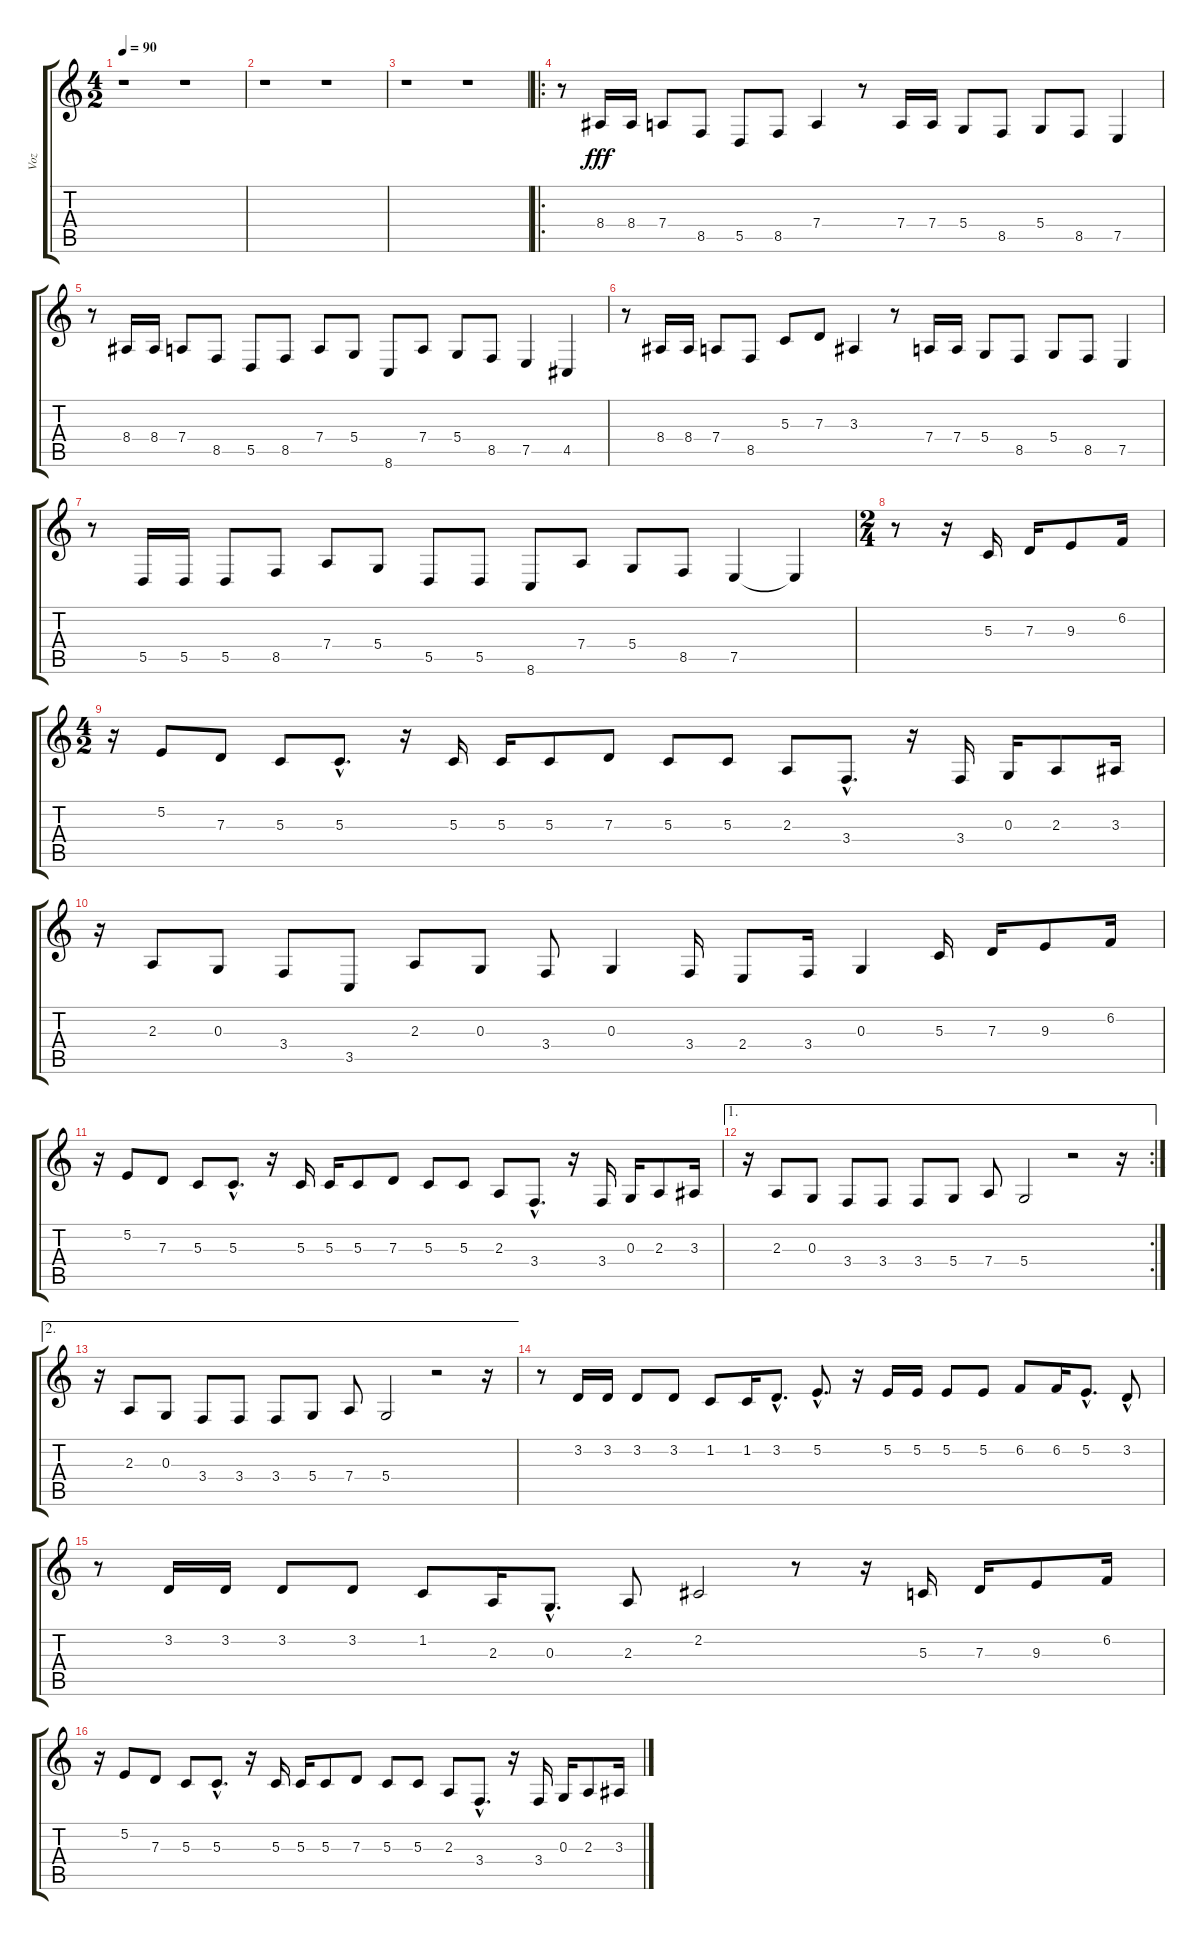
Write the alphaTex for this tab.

\track ("Voz" "Voz") {instrument lead1square}
\staff {score tabs}
\tuning (E4 B3 G3 D3 A2 E2) {hide}
\ts (4 2)
\tempo 90
\clef g2
\ks c
r.1{dy fff instrument lead1square} r.1 |
r.1 r.1 |
r.1 r.1 |
\ro
r.8 8.4.16 8.4.16 7.4.8 8.5.8 5.5.8 8.5.8 7.4.4 r.8 7.4.16 7.4.16 5.4.8 8.5.8 5.4.8 8.5.8 7.5.4 |
r.8 8.4.16 8.4.16 7.4.8 8.5.8 5.5.8 8.5.8 7.4.8 5.4.8 8.6.8 7.4.8 5.4.8 8.5.8 7.5.4 4.5.4 |
r.8 8.4.16 8.4.16 7.4.8 8.5.8 5.3.8 7.3.8 3.3.4 r.8 7.4.16 7.4.16 5.4.8 8.5.8 5.4.8 8.5.8 7.5.4 |
r.8 5.5.16 5.5.16 5.5.8 8.5.8 7.4.8 5.4.8 5.5.8 5.5.8 8.6.8 7.4.8 5.4.8 8.5.8 7.5.4 7.5{t}.4 |
\ts (2 4)
r.8 r.16 5.3.16 7.3.16 9.3.8 6.2.16 |
\ts (4 2)
r.16 5.2.8 7.3.8 5.3.8 5.3{hac}.8{d} r.16 5.3.16 5.3.16 5.3.8 7.3.8 5.3.8 5.3.8 2.3.8 3.4{hac}.8{d} r.16 3.4.16 0.3.16 2.3.8 3.3.16 |
r.16 2.3.8 0.3.8 3.4.8 3.5.8 2.3.8 0.3.8 3.4.8 0.3.4 3.4.16 2.4.8 3.4.16 0.3.4 5.3.16 7.3.16 9.3.8 6.2.16 |
r.16 5.2.8 7.3.8 5.3.8 5.3{hac}.8{d} r.16 5.3.16 5.3.16 5.3.8 7.3.8 5.3.8 5.3.8 2.3.8 3.4{hac}.8{d} r.16 3.4.16 0.3.16 2.3.8 3.3.16 |
\ae 1
\rc 2
r.16 2.3.8 0.3.8 3.4.8 3.4.8 3.4.8 5.4.8 7.4.8 5.4.2 r.2 r.16 |
\ae 2
r.16 2.3.8 0.3.8 3.4.8 3.4.8 3.4.8 5.4.8 7.4.8 5.4.2 r.2 r.16 |
r.8 3.2.16 3.2.16 3.2.8 3.2.8 1.2.8 1.2.16 3.2{hac}.8{d} 5.2{hac}.8{d} r.16 5.2.16 5.2.16 5.2.8 5.2.8 6.2.8 6.2.16 5.2{hac}.8{d} 3.2{hac}.8 |
r.8 3.2.16 3.2.16 3.2.8 3.2.8 1.2.8 2.3.16 0.3{hac}.8{d} 2.3.8 2.2.2 r.8 r.16 5.3.16 7.3.16 9.3.8 6.2.16 |
r.16 5.2.8 7.3.8 5.3.8 5.3{hac}.8{d} r.16 5.3.16 5.3.16 5.3.8 7.3.8 5.3.8 5.3.8 2.3.8 3.4{hac}.8{d} r.16 3.4.16 0.3.16 2.3.8 3.3.16
